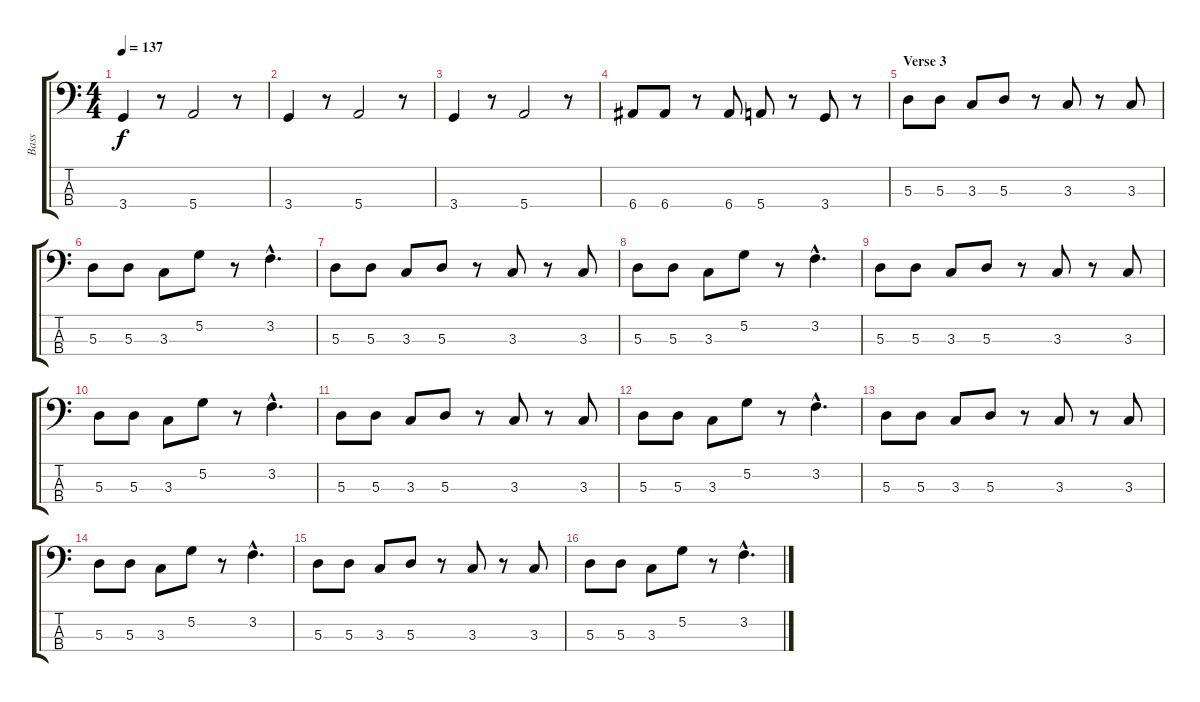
\track ("Bass" "Bass") {instrument electricbassfinger}
\staff {score tabs}
\tuning (G2 D2 A1 E1) {hide}
\ts (4 4)
\tempo 137
\clef f4
\ks c
3.4.4{dy f} r.8 5.4.2 r.8 |
3.4.4 r.8 5.4.2 r.8 |
3.4.4 r.8 5.4.2 r.8 |
6.4.8 6.4.8 r.8 6.4.8 5.4.8 r.8 3.4.8 r.8 |
\section ("" "Verse 3")
5.3.8 5.3.8 3.3.8 5.3.8 r.8 3.3.8 r.8 3.3.8 |
5.3.8 5.3.8 3.3.8 5.2.8 r.8 3.2{hac}.4{d} |
5.3.8 5.3.8 3.3.8 5.3.8 r.8 3.3.8 r.8 3.3.8 |
5.3.8 5.3.8 3.3.8 5.2.8 r.8 3.2{hac}.4{d} |
5.3.8 5.3.8 3.3.8 5.3.8 r.8 3.3.8 r.8 3.3.8 |
5.3.8 5.3.8 3.3.8 5.2.8 r.8 3.2{hac}.4{d} |
5.3.8 5.3.8 3.3.8 5.3.8 r.8 3.3.8 r.8 3.3.8 |
5.3.8 5.3.8 3.3.8 5.2.8 r.8 3.2{hac}.4{d} |
5.3.8 5.3.8 3.3.8 5.3.8 r.8 3.3.8 r.8 3.3.8 |
5.3.8 5.3.8 3.3.8 5.2.8 r.8 3.2{hac}.4{d} |
5.3.8 5.3.8 3.3.8 5.3.8 r.8 3.3.8 r.8 3.3.8 |
5.3.8 5.3.8 3.3.8 5.2.8 r.8 3.2{hac}.4{d}
